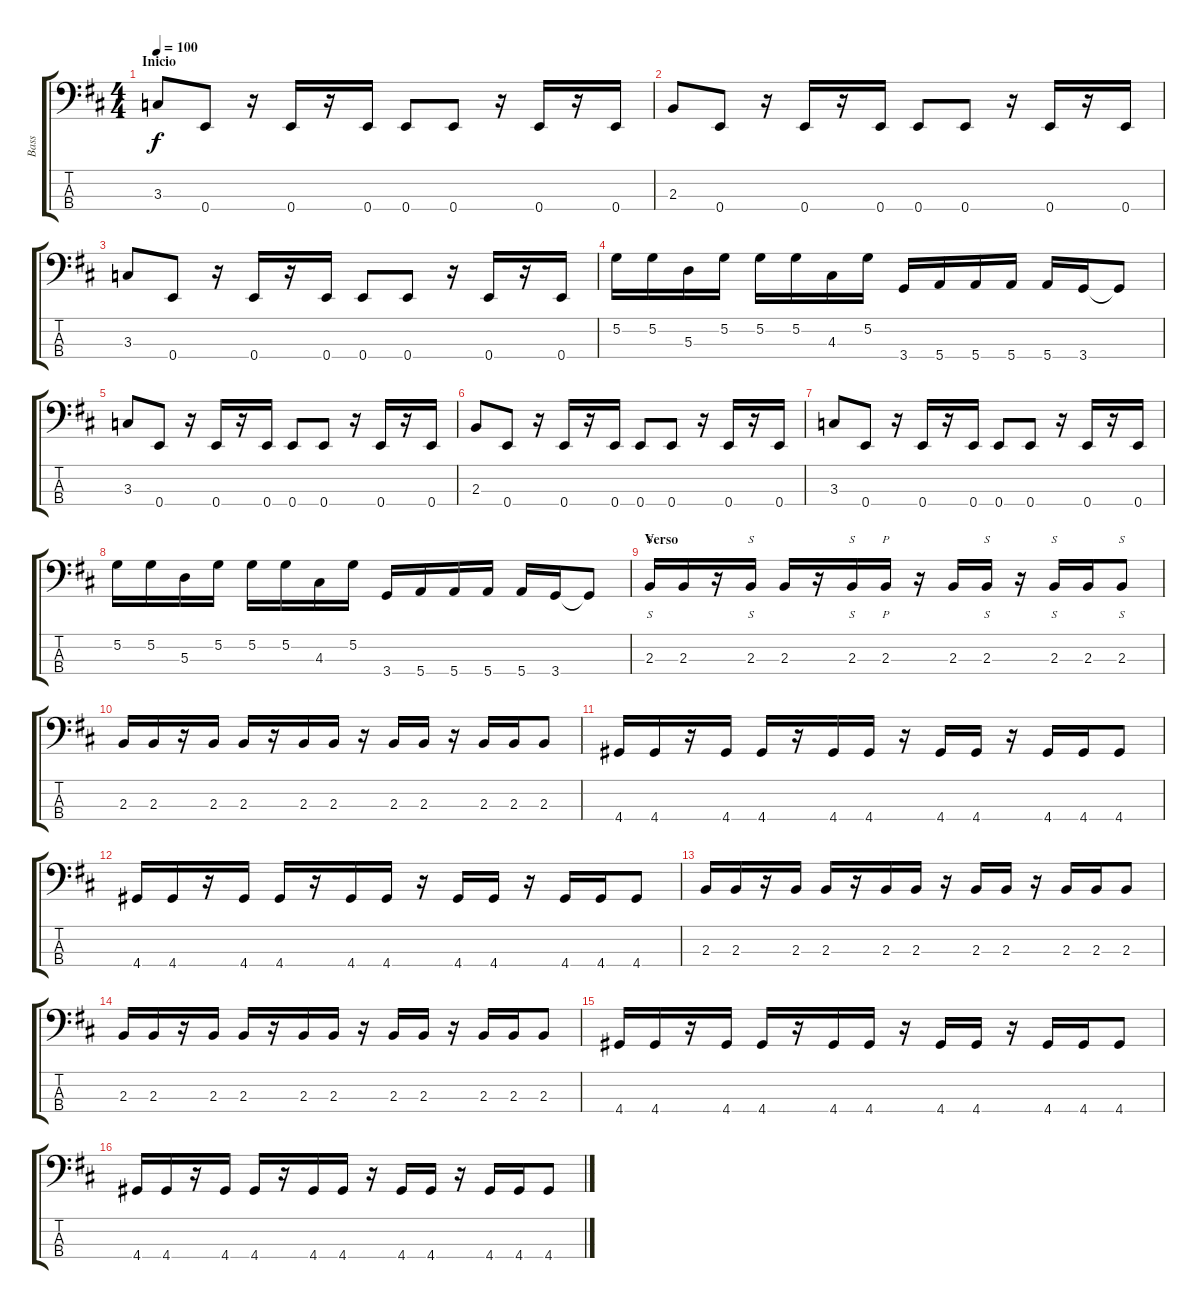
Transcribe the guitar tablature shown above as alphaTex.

\track ("Bass" "Bass") {instrument slapbass1}
\staff {score tabs}
\tuning (G2 D2 A1 E1) {hide}
\ts (4 4)
\section ("" "Inicio")
\tempo 100
\clef f4
\ks d
3.3.8{dy f instrument slapbass1} 0.4.8 r.16 0.4.16 r.16 0.4.16 0.4.8 0.4.8 r.16 0.4.16 r.16 0.4.16 |
2.3.8 0.4.8 r.16 0.4.16 r.16 0.4.16 0.4.8 0.4.8 r.16 0.4.16 r.16 0.4.16 |
3.3.8 0.4.8 r.16 0.4.16 r.16 0.4.16 0.4.8 0.4.8 r.16 0.4.16 r.16 0.4.16 |
5.2.16 5.2.16 5.3.16 5.2.16 5.2.16 5.2.16 4.3.16 5.2.16 3.4.16 5.4.16 5.4.16 5.4.16 5.4.16 3.4.16 3.4{t}.8 |
3.3.8 0.4.8 r.16 0.4.16 r.16 0.4.16 0.4.8 0.4.8 r.16 0.4.16 r.16 0.4.16 |
2.3.8 0.4.8 r.16 0.4.16 r.16 0.4.16 0.4.8 0.4.8 r.16 0.4.16 r.16 0.4.16 |
3.3.8 0.4.8 r.16 0.4.16 r.16 0.4.16 0.4.8 0.4.8 r.16 0.4.16 r.16 0.4.16 |
5.2.16 5.2.16 5.3.16 5.2.16 5.2.16 5.2.16 4.3.16 5.2.16 3.4.16 5.4.16 5.4.16 5.4.16 5.4.16 3.4.16 3.4{t}.8 |
\section ("" "Verso")
2.3.16{s} 2.3.16 r.16 2.3.16{s} 2.3.16 r.16 2.3.16{s} 2.3.16{p} r.16 2.3.16 2.3.16{s} r.16 2.3.16{s} 2.3.16 2.3.8{s} |
2.3.16 2.3.16 r.16 2.3.16 2.3.16 r.16 2.3.16 2.3.16 r.16 2.3.16 2.3.16 r.16 2.3.16 2.3.16 2.3.8 |
4.4.16 4.4.16 r.16 4.4.16 4.4.16 r.16 4.4.16 4.4.16 r.16 4.4.16 4.4.16 r.16 4.4.16 4.4.16 4.4.8 |
4.4.16 4.4.16 r.16 4.4.16 4.4.16 r.16 4.4.16 4.4.16 r.16 4.4.16 4.4.16 r.16 4.4.16 4.4.16 4.4.8 |
2.3.16 2.3.16 r.16 2.3.16 2.3.16 r.16 2.3.16 2.3.16 r.16 2.3.16 2.3.16 r.16 2.3.16 2.3.16 2.3.8 |
2.3.16 2.3.16 r.16 2.3.16 2.3.16 r.16 2.3.16 2.3.16 r.16 2.3.16 2.3.16 r.16 2.3.16 2.3.16 2.3.8 |
4.4.16 4.4.16 r.16 4.4.16 4.4.16 r.16 4.4.16 4.4.16 r.16 4.4.16 4.4.16 r.16 4.4.16 4.4.16 4.4.8 |
4.4.16 4.4.16 r.16 4.4.16 4.4.16 r.16 4.4.16 4.4.16 r.16 4.4.16 4.4.16 r.16 4.4.16 4.4.16 4.4.8
